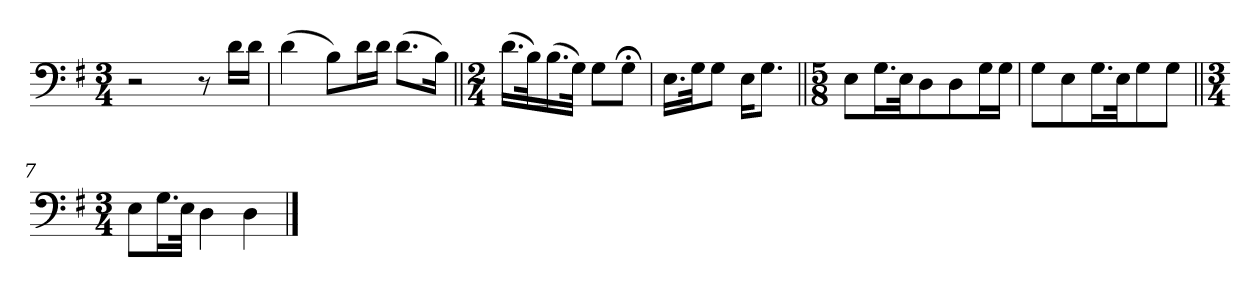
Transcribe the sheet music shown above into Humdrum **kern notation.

**kern
*part1
*staff1
*clefF4
*k[f#]
*M3/4
=1
2r
8r
16d\LL
16d\JJ
=2
(4d\
8B\L)
16d\L
16d\JJ
(8.d\L
16B\Jk)
=3||
*M2/4
(16.d\LL
32B\K)
(16.B\
32G\JJk)
8G\L
8G;<\J
=4
16.E\LL
32G\JK
8G\J
16E\KL
8.G\J
=5||
*M5/8
8E\L
16.G\L
32E\JK
8D\
8D\
16G\L
16G\JJ
=6
8G\L
8E\
16.G\L
32E\JK
8G\
8G\J
=7||
*M3/4
8E\L
16.G\L
32E\JJk
4D\
4D\
==
*-
